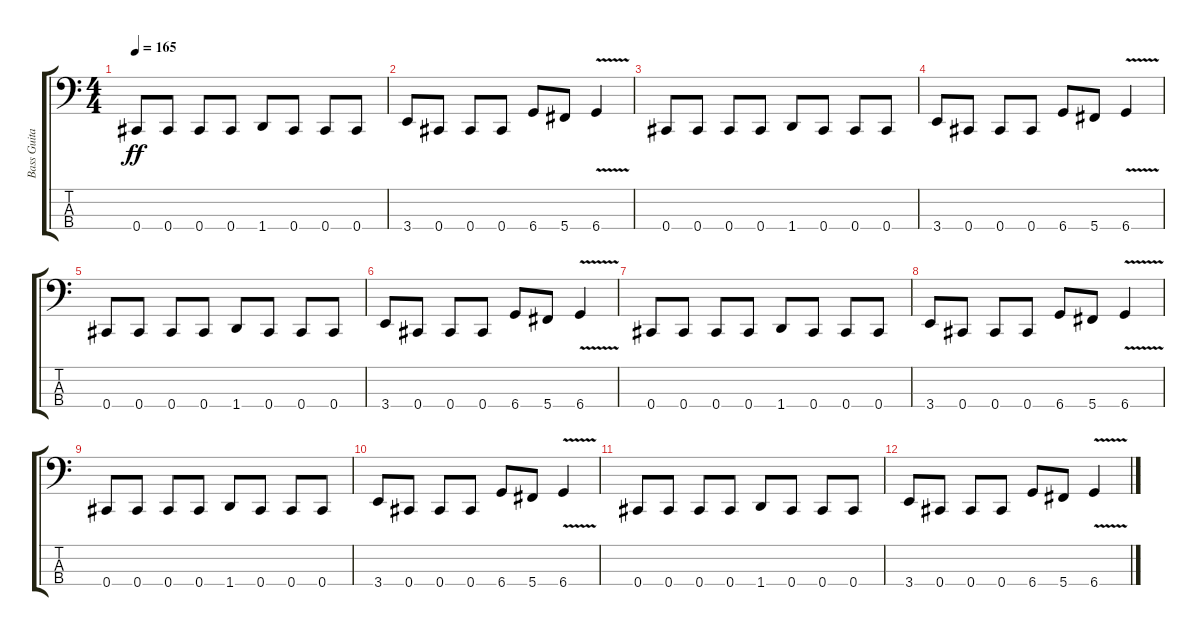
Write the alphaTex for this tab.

\track ("Bass Guitar " "Bass Guita") {instrument electricbassfinger}
\staff {score tabs}
\tuning (E2 B1 Gb1 Db1) {hide}
\ts (4 4)
\tempo 165
\clef f4
\ks c
0.4.8{dy ff} 0.4.8 0.4.8 0.4.8 1.4.8 0.4.8 0.4.8 0.4.8 |
3.4.8 0.4.8 0.4.8 0.4.8 6.4.8 5.4.8 6.4{v}.4 |
0.4.8 0.4.8 0.4.8 0.4.8 1.4.8 0.4.8 0.4.8 0.4.8 |
3.4.8 0.4.8 0.4.8 0.4.8 6.4.8 5.4.8 6.4{v}.4 |
0.4.8 0.4.8 0.4.8 0.4.8 1.4.8 0.4.8 0.4.8 0.4.8 |
3.4.8 0.4.8 0.4.8 0.4.8 6.4.8 5.4.8 6.4{v}.4 |
0.4.8 0.4.8 0.4.8 0.4.8 1.4.8 0.4.8 0.4.8 0.4.8 |
3.4.8 0.4.8 0.4.8 0.4.8 6.4.8 5.4.8 6.4{v}.4 |
0.4.8 0.4.8 0.4.8 0.4.8 1.4.8 0.4.8 0.4.8 0.4.8 |
3.4.8 0.4.8 0.4.8 0.4.8 6.4.8 5.4.8 6.4{v}.4 |
0.4.8 0.4.8 0.4.8 0.4.8 1.4.8 0.4.8 0.4.8 0.4.8 |
3.4.8 0.4.8 0.4.8 0.4.8 6.4.8 5.4.8 6.4{v}.4
